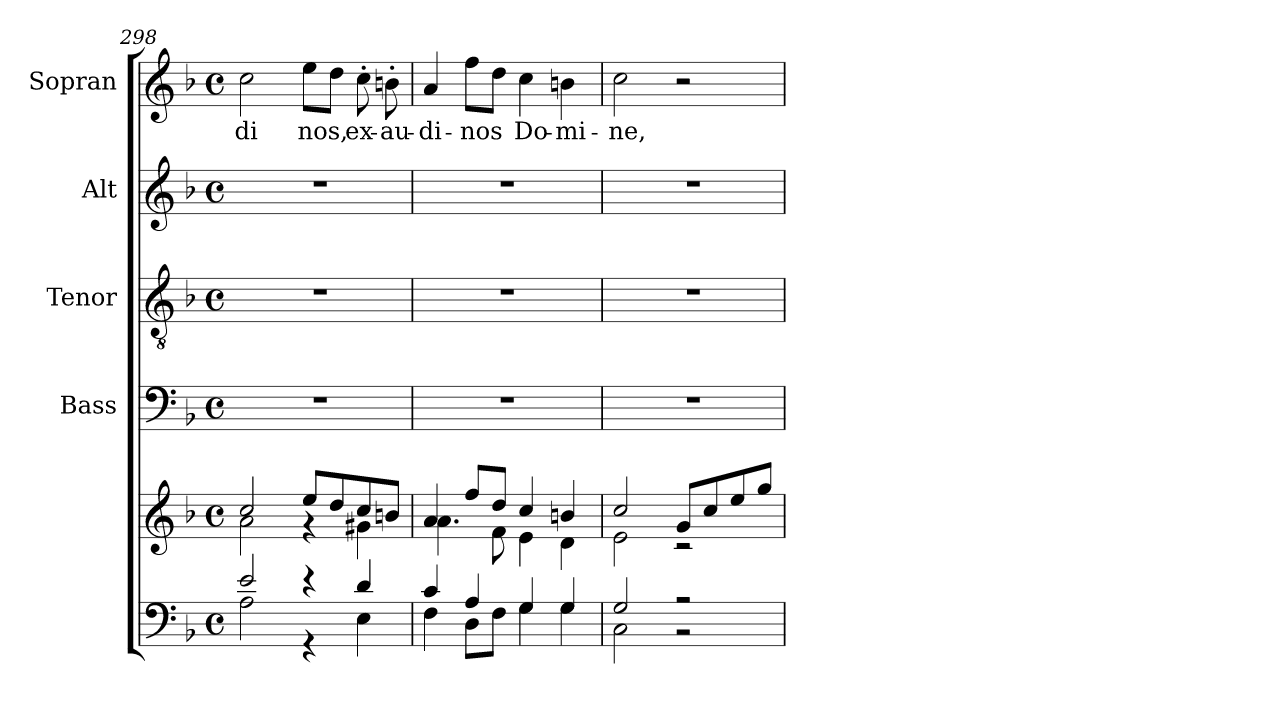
**kern	**kern	**kern	**kern	**kern	**kern	**text
*part5	*part5	*part4	*part3	*part2	*part1	*part1
*staff6	*staff5	*staff4	*staff3	*staff2	*staff1	*staff1
*	*	*I"Bass	*I"Tenor	*I"Alt	*I"Sopran	*
*	*	*I'B.	*I'T.	*I'A.	*I'S.	*
*clefF4	*clefG2	*clefF4	*clefGv2	*clefG2	*clefG2	*
*k[b-]	*k[b-]	*k[b-]	*k[b-]	*k[b-]	*k[b-]	*
*F:	*F:	*F:	*F:	*F:	*F:	*
*M4/4	*M4/4	*M4/4	*M4/4	*M4/4	*M4/4	*
*met(c)	*met(c)	*met(c)	*met(c)	*met(c)	*met(c)	*
=298	=298	=298	=298	=298	=298	=298
*^	*^	*	*	*	*	*
!	!	!	!	!	!	!	!	!LO:LY:b
2e/	2A\	2cc/	2a\	1r	1r	1r	2cc\	-di
!	!	!	!	!	!	!	!	!LO:LY:b
4r	4r	8ee/L	4rf	.	.	.	8ee\L	nos,
.	.	8dd/	.	.	.	.	8dd\J	.
!	!	!	!	!	!	!	!	!LO:LY:b
4d/	4E\	8cc/	4g#X\	.	.	.	8cc'>\	ex-
!	!	!	!	!	!	!	!	!LO:LY:b
.	.	8bn/J	.	.	.	.	8bn'>\	-au-
=299	=299	=299	=299	=299	=299	=299	=299	=299
!	!	!	!	!	!	!	!	!LO:LY:b
4c/	4F\	4a/	4.a\	1r	1r	1r	4a/	-di-
!	!	!	!	!	!	!	!	!LO:LY:b
4A/	8D\L	8ff/L	.	.	.	.	8ff\L	-nos
.	8F\J	8dd/J	8f\	.	.	.	8dd\J	.
!	!	!	!	!	!	!	!	!LO:LY:b
4G/	4G\	4cc/	4e\	.	.	.	4cc\	Do-
!	!	!	!	!	!	!	!	!LO:LY:b
4G/	4G\	4bn/	4d\	.	.	.	4bn\	-mi-
=300	=300	=300	=300	=300	=300	=300	=300	=300
!	!	!	!	!	!	!	!	!LO:LY:b
2G/	2C\	2cc/	2e\	1r	1r	1r	2cc\	-ne,
2r	2r	8g/L	2rc	.	.	.	2r	.
.	.	8cc/	.	.	.	.	.	.
.	.	8ee/	.	.	.	.	.	.
.	.	8gg/J	.	.	.	.	.	.
*v	*v	*	*	*	*	*	*	*
*	*v	*v	*	*	*	*	*
=	=	=	=	=	=	=
*-	*-	*-	*-	*-	*-	*-
